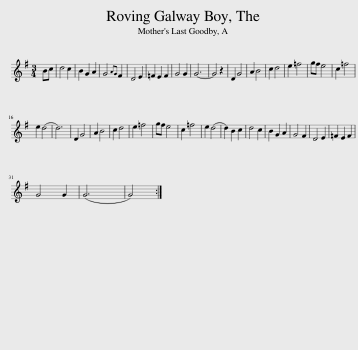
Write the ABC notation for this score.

X:1
L:1/8
M:3/4
I:linebreak $
K:G
V:1 treble
V:1
 Bc | d4 c2 | B2 G2 A2 | G4{AG} F2 | D4 E2 | %5
 =F2 E2 F2 | G4 G2 | G6- | G4 z2 | D2 G4 | %10
 A2 B4 | c2 d4 | e2 =f4 | gf e4 | c2 =f4 |$ %15
 e2 (d4 | d6) | D2 G4 | A2 B4 | c2 d4 | %20
 e2 =f4 | gf e4 | c2 =f4 | e2 (d4 | d2) B2 c2 | %25
 d4 c2 | B2 G2 A2 | G4 F2 | D4 E2 | =F2 E2 F2 |$ %30
 G4 G2 | (G6 | G4) :| %33
